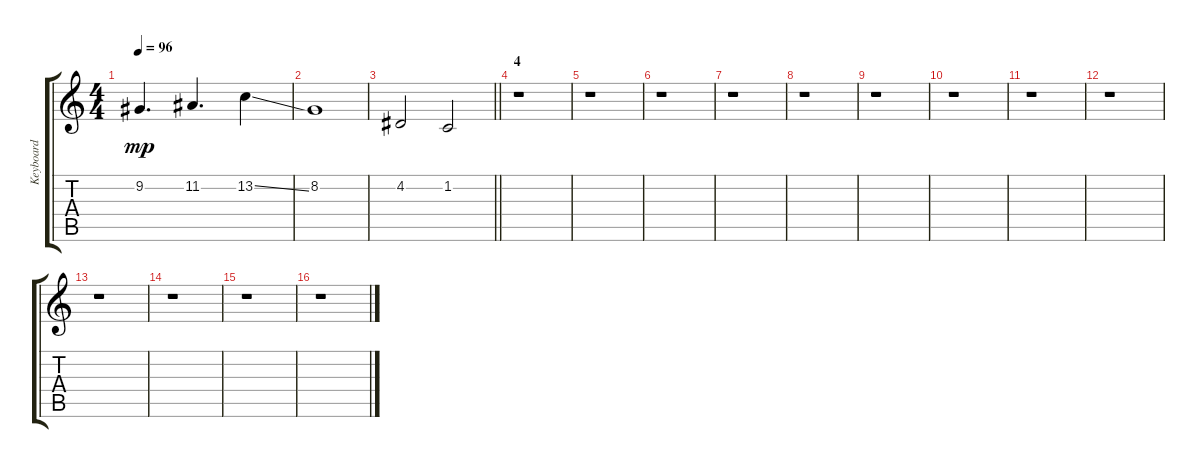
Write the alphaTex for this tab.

\track ("Keyboard" "Keyboard") {instrument synthstrings1}
\staff {score tabs}
\tuning (E4 B3 G3 D3 A2 D2) {hide}
\ts (4 4)
\tempo 96
\clef g2
\ks c
9.2.4{d dy mp} 11.2.4{d} 13.2{ss}.4 |
8.2.1 |
\barLineRight lightlight
4.2.2 1.2.2 |
\section ("" "4")
r.1 |
r.1 |
r.1 |
r.1 |
r.1 |
r.1 |
r.1 |
r.1 |
r.1 |
r.1 |
r.1 |
r.1 |
r.1
